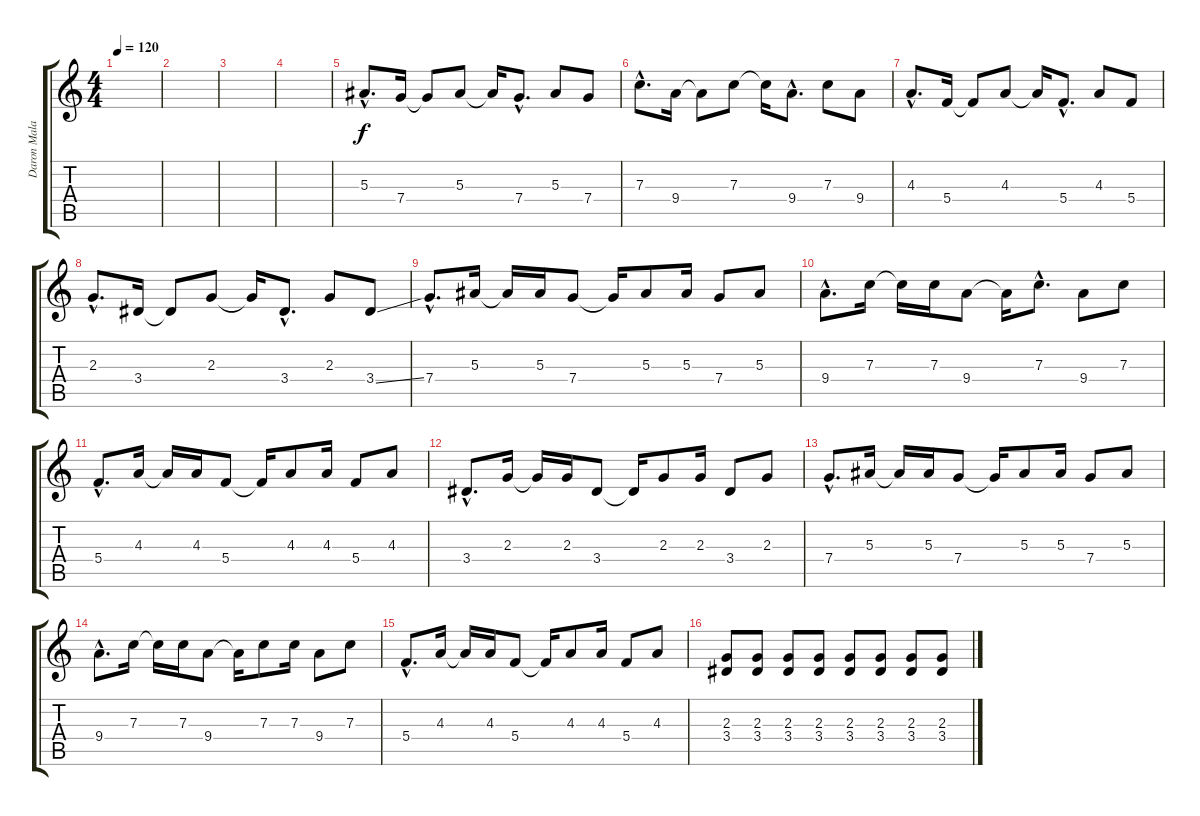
\track ("Daron Malakian (Overdrive)" "Daron Mala") {instrument overdrivenguitar}
\staff {score tabs}
\tuning (D4 A3 F3 C3 G2 C2) {hide}
\ts (4 4)
\tempo 120
\clef g2
\ks c
|
|
|
|
5.3{hac}.8{d} 7.4.16 7.4{t}.8 5.3.8 5.3{t}.16 7.4{hac}.8{d} 5.3.8 7.4.8 |
7.3{hac}.8{d} 9.4.16 9.4{t}.8 7.3.8 7.3{t}.16 9.4{hac}.8{d} 7.3.8 9.4.8 |
4.3{hac}.8{d} 5.4.16 5.4{t}.8 4.3.8 4.3{t}.16 5.4{hac}.8{d} 4.3.8 5.4.8 |
2.3{hac}.8{d} 3.4.16 3.4{t}.8 2.3.8 2.3{t}.16 3.4{hac}.8{d} 2.3.8 3.4{ss}.8 |
7.4{hac}.8{d} 5.3.16 5.3{t}.16 5.3.16 7.4.8 7.4{t}.16 5.3.8 5.3.16 7.4.8 5.3.8 |
9.4{hac}.8{d} 7.3.16 7.3{t}.16 7.3.16 9.4.8 9.4{t}.16 7.3{hac}.8{d} 9.4.8 7.3.8 |
5.4{hac}.8{d} 4.3.16 4.3{t}.16 4.3.16 5.4.8 5.4{t}.16 4.3.8 4.3.16 5.4.8 4.3.8 |
3.4{hac}.8{d} 2.3.16 2.3{t}.16 2.3.16 3.4.8 3.4{t}.16 2.3.8 2.3.16 3.4.8 2.3.8 |
7.4{hac}.8{d} 5.3.16 5.3{t}.16 5.3.16 7.4.8 7.4{t}.16 5.3.8 5.3.16 7.4.8 5.3.8 |
9.4{hac}.8{d} 7.3.16 7.3{t}.16 7.3.16 9.4.8 9.4{t}.16 7.3.8 7.3.16 9.4.8 7.3.8 |
5.4{hac}.8{d} 4.3.16 4.3{t}.16 4.3.16 5.4.8 5.4{t}.16 4.3.8 4.3.16 5.4.8 4.3.8 |
(2.3 3.4).8 (2.3 3.4).8 (2.3 3.4).8 (2.3 3.4).8 (2.3 3.4).8 (2.3 3.4).8 (2.3 3.4).8 (2.3 3.4).8
